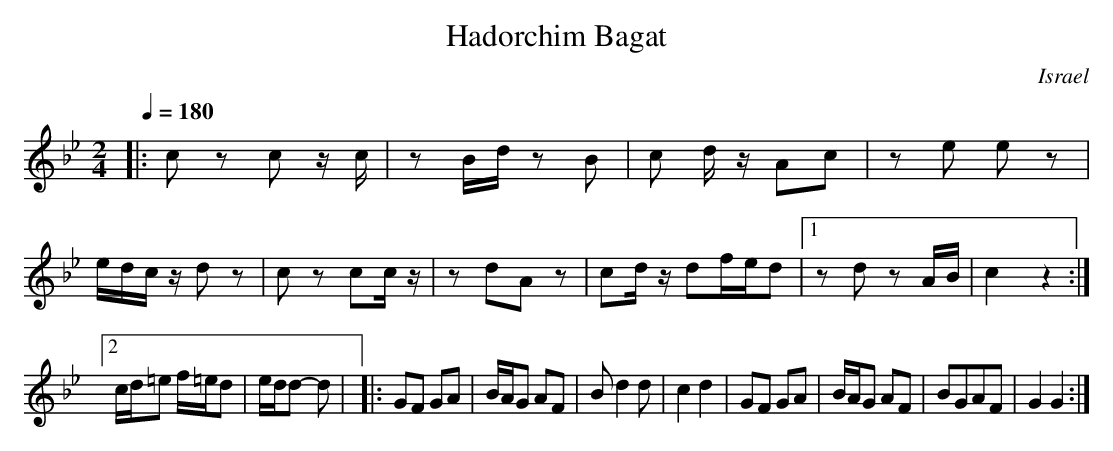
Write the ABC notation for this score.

X:1
T: Hadorchim Bagat
O: Israel
M: 2/4
L: 1/8
Q: 1/4=180
K: Gm
|:c z c z/c/       |z B/d/ zB     |\
  c d/z/ Ac        |ze ez         |
  e/d/c/z/ dz      |cz cc/z/      |\
  zdAz             | cd/z/  df/e/d|\
  [1zd zA/B/       |c2 z2         :|
  [2 c/d/=e f/=e/d |e/d/d -d      |\
|:GF GA            |B/A/G AF      |Bd2d|c2 d2 |\
  GF GA            |B/A/G AF      |BGAF|G2 G2 :|
